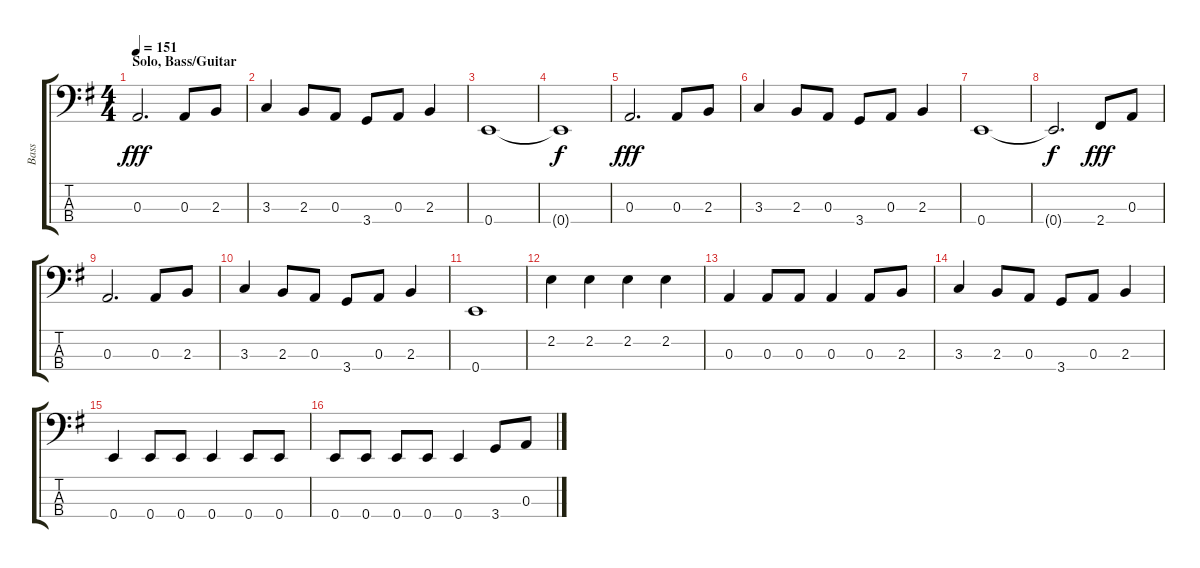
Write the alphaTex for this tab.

\track ("Bass" "Bass") {instrument electricbasspick}
\staff {score tabs}
\tuning (G2 D2 A1 E1) {hide}
\ts (4 4)
\section ("" "Solo, Bass/Guitar")
\tempo 151
\clef f4
\ks eminor
0.3.2{d dy fff} 0.3.8 2.3.8 |
3.3.4 2.3.8 0.3.8 3.4.8 0.3.8 2.3.4 |
0.4.1 |
0.4{t}.1{dy f} |
0.3.2{d dy fff} 0.3.8 2.3.8 |
3.3.4 2.3.8 0.3.8 3.4.8 0.3.8 2.3.4 |
0.4.1 |
0.4{t}.2{d dy f} 2.4.8{dy fff} 0.3.8 |
0.3.2{d} 0.3.8 2.3.8 |
3.3.4 2.3.8 0.3.8 3.4.8 0.3.8 2.3.4 |
0.4.1 |
2.2.4 2.2.4 2.2.4 2.2.4 |
0.3.4 0.3.8 0.3.8 0.3.4 0.3.8 2.3.8 |
3.3.4 2.3.8 0.3.8 3.4.8 0.3.8 2.3.4 |
0.4.4 0.4.8 0.4.8 0.4.4 0.4.8 0.4.8 |
0.4.8 0.4.8 0.4.8 0.4.8 0.4.4 3.4.8 0.3.8
